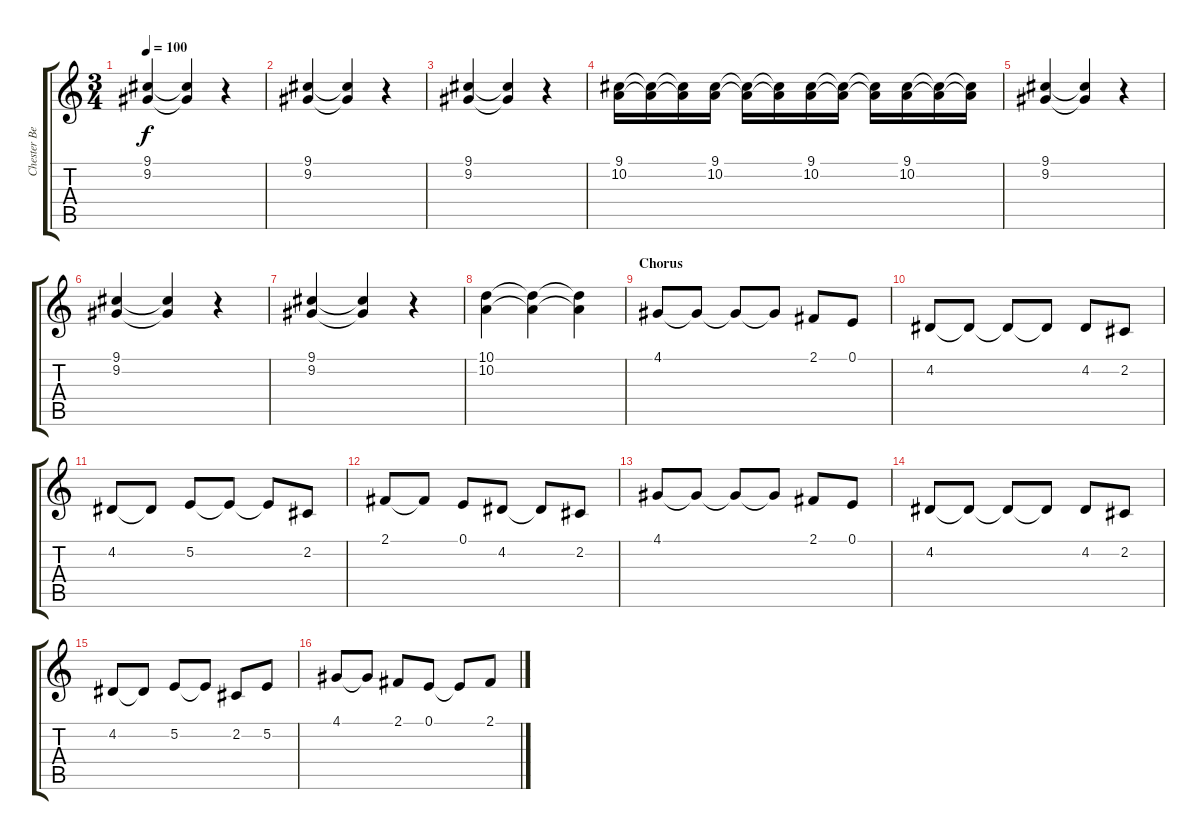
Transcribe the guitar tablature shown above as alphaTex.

\track ("Chester Bennginton" "Chester Be") {instrument lead6voice}
\staff {score tabs}
\tuning (E4 B3 G3 D3 A2 E2) {hide}
\ts (3 4)
\tempo 100
\clef g2
\ks c
(9.1 9.2).4{dy f} (9.1{t} 9.2{t}).4 r.4 |
(9.1 9.2).4 (9.1{t} 9.2{t}).4 r.4 |
(9.1 9.2).4 (9.1{t} 9.2{t}).4 r.4 |
(9.1 10.2).16 (9.1{t} 10.2{t}).16 (9.1{t} 10.2{t}).16 (9.1 10.2).16 (9.1{t} 10.2{t}).16 (9.1{t} 10.2{t}).16 (9.1 10.2).16 (9.1{t} 10.2{t}).16 (9.1{t} 10.2{t}).16 (9.1 10.2).16 (9.1{t} 10.2{t}).16 (9.1{t} 10.2{t}).16 |
(9.1 9.2).4 (9.1{t} 9.2{t}).4 r.4 |
(9.1 9.2).4 (9.1{t} 9.2{t}).4 r.4 |
(9.1 9.2).4 (9.1{t} 9.2{t}).4 r.4 |
(10.1 10.2).4 (10.1{t} 10.2{t}).4 (10.1{t} 10.2{t}).4 |
\section ("" "Chorus")
4.1.8 4.1{t}.8 4.1{t}.8 4.1{t}.8 2.1.8 0.1.8 |
4.2.8 4.2{t}.8 4.2{t}.8 4.2{t}.8 4.2.8 2.2.8 |
4.2.8 4.2{t}.8 5.2.8 5.2{t}.8 5.2{t}.8 2.2.8 |
2.1.8 2.1{t}.8 0.1.8 4.2.8 4.2{t}.8 2.2.8 |
4.1.8 4.1{t}.8 4.1{t}.8 4.1{t}.8 2.1.8 0.1.8 |
4.2.8 4.2{t}.8 4.2{t}.8 4.2{t}.8 4.2.8 2.2.8 |
4.2.8 4.2{t}.8 5.2.8 5.2{t}.8 2.2.8 5.2.8 |
4.1.8 4.1{t}.8 2.1.8 0.1.8 0.1{t}.8 2.1.8
